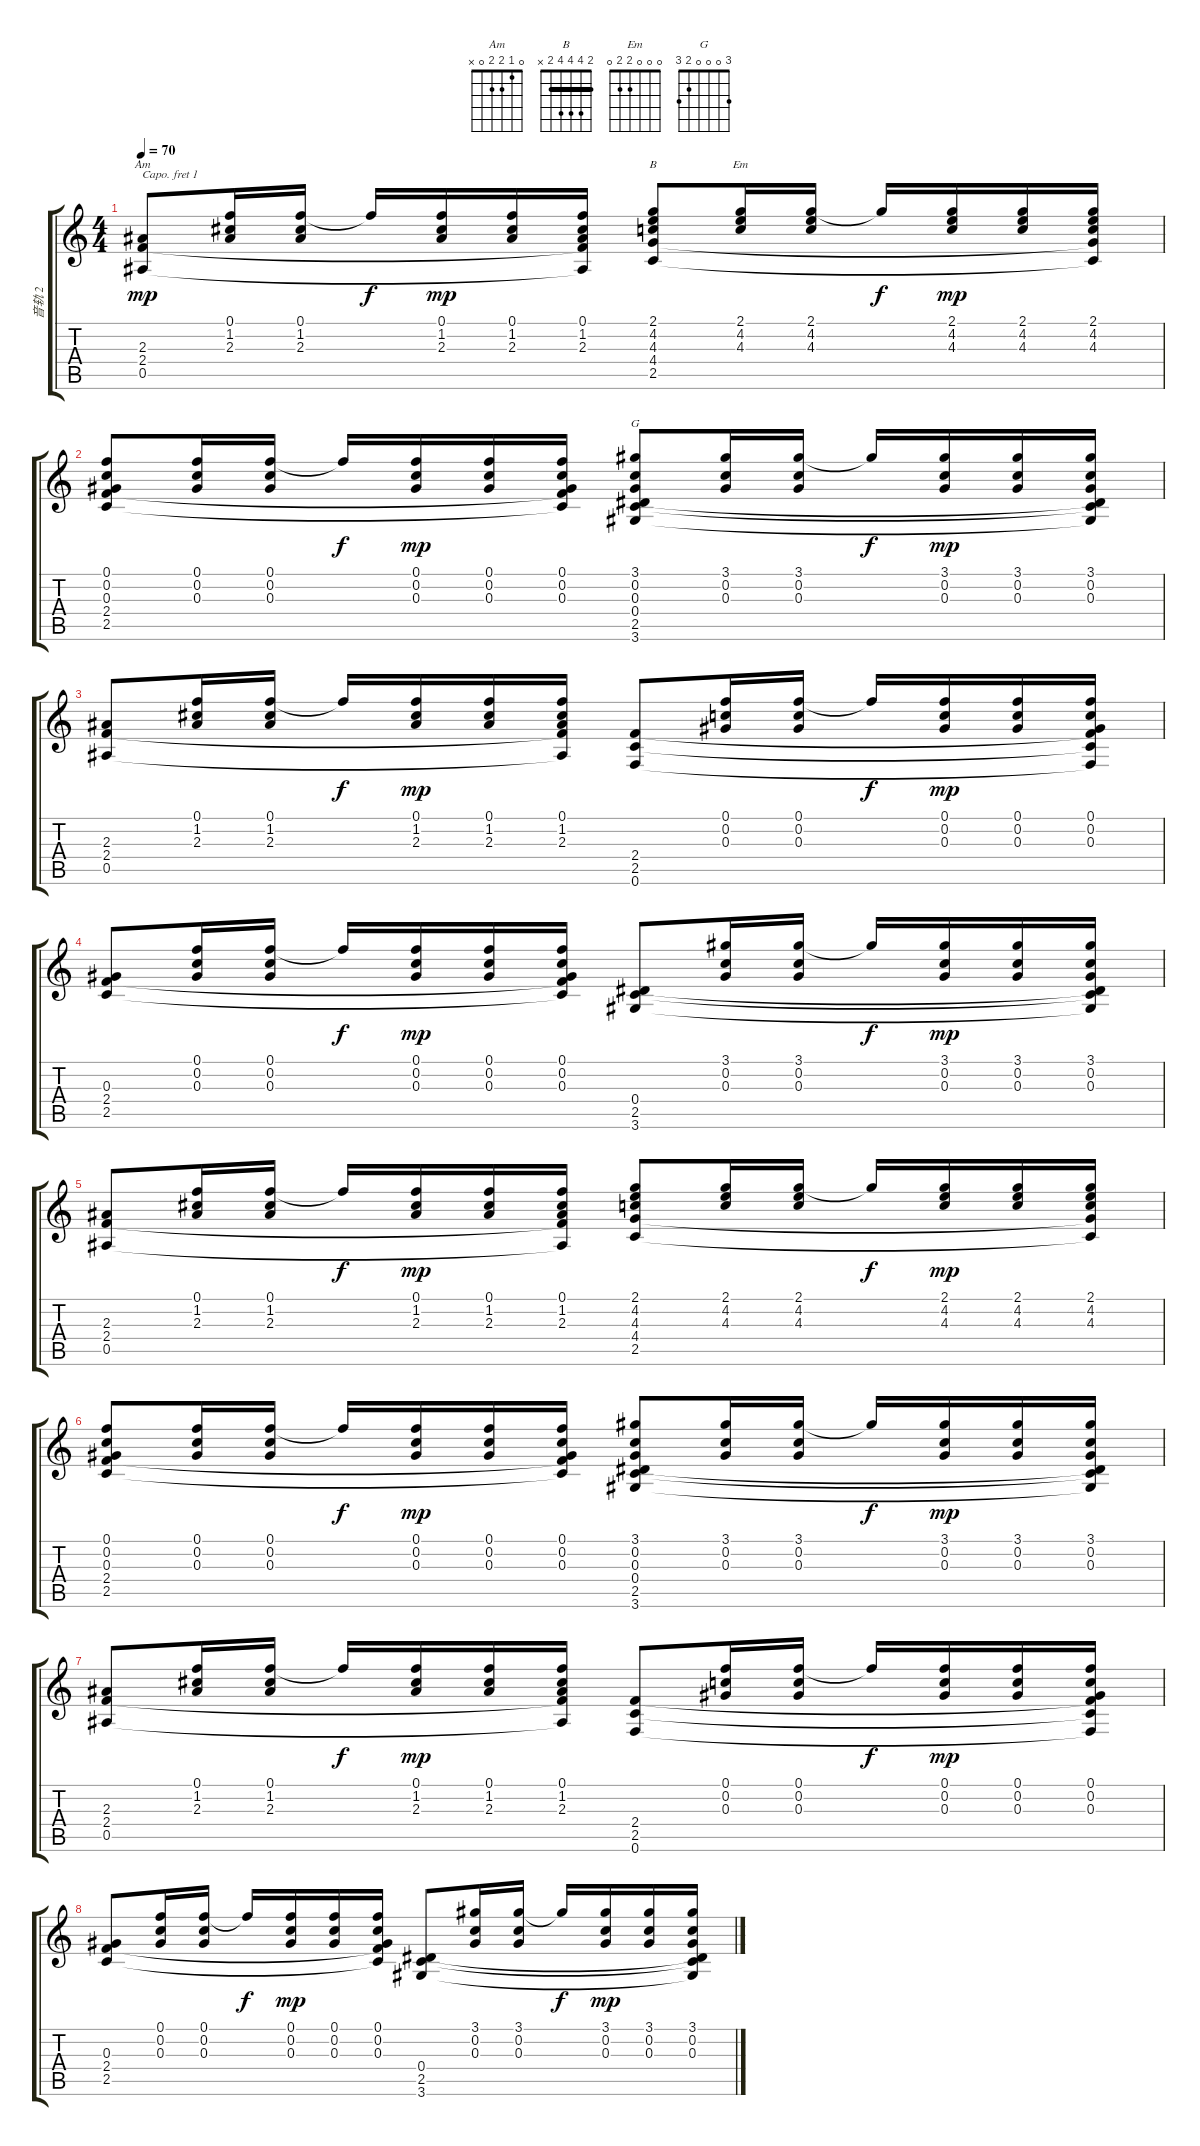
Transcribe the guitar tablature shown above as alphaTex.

\track ("音轨 2" "音轨 2") {instrument acousticguitarsteel}
\staff {score tabs}
\capo 1
\tuning (E4 B3 G3 D3 A2 E2) {hide}
\chord ("Am" 0 1 2 2 0 x)
\chord ("B" 2 4 4 4 2 x) {barre 2}
\chord ("Em" 0 0 0 2 2 0)
\chord ("G" 3 0 0 0 2 3)
\ts (4 4)
\tempo 70
\clef g2
\ks c
(2.3 2.4 0.5).8{ch "Am" dy mp} (0.1 1.2 2.3).16 (0.1 1.2 2.3).16 0.1{t}.16{dy f} (0.1 1.2 2.3).16{dy mp} (0.1 1.2 2.3).16 (0.1 1.2 2.3 2.4{t} 0.5{t}).16 (2.1 4.2 4.3 4.4 2.5).8{ch "B"} (2.1 4.2 4.3).16{ch "Em"} (2.1 4.2 4.3).16 2.1{t}.16{dy f} (2.1 4.2 4.3).16{dy mp} (2.1 4.2 4.3).16 (2.1 4.2 4.3 4.4{t} 2.5{t}).16 |
(0.1 0.2 0.3 2.4 2.5).8 (0.1 0.2 0.3).16 (0.1 0.2 0.3).16 0.1{t}.16{dy f} (0.1 0.2 0.3).16{dy mp} (0.1 0.2 0.3).16 (0.1 0.2 0.3 2.4{t} 2.5{t}).16 (3.1 0.2 0.3 0.4 2.5 3.6).8{ch "G"} (3.1 0.2 0.3).16 (3.1 0.2 0.3).16 3.1{t}.16{dy f} (3.1 0.2 0.3).16{dy mp} (3.1 0.2 0.3).16 (3.1 0.2 0.3 0.4{t} 2.5{t} 3.6{t}).16 |
(2.3 2.4 0.5).8 (0.1 1.2 2.3).16 (0.1 1.2 2.3).16 0.1{t}.16{dy f} (0.1 1.2 2.3).16{dy mp} (0.1 1.2 2.3).16 (0.1 1.2 2.3 2.4{t} 0.5{t}).16 (2.4 2.5 0.6).8 (0.1 0.2 0.3).16 (0.1 0.2 0.3).16 0.1{t}.16{dy f} (0.1 0.2 0.3).16{dy mp} (0.1 0.2 0.3).16 (0.1 0.2 0.3 2.4{t} 2.5{t} 0.6{t}).16 |
(0.3 2.4 2.5).8 (0.1 0.2 0.3).16 (0.1 0.2 0.3).16 0.1{t}.16{dy f} (0.1 0.2 0.3).16{dy mp} (0.1 0.2 0.3).16 (0.1 0.2 0.3 2.4{t} 2.5{t}).16 (0.4 2.5 3.6).8 (3.1 0.2 0.3).16 (3.1 0.2 0.3).16 3.1{t}.16{dy f} (3.1 0.2 0.3).16{dy mp} (3.1 0.2 0.3).16 (3.1 0.2 0.3 0.4{t} 2.5{t} 3.6{t}).16 |
(2.3 2.4 0.5).8 (0.1 1.2 2.3).16 (0.1 1.2 2.3).16 0.1{t}.16{dy f} (0.1 1.2 2.3).16{dy mp} (0.1 1.2 2.3).16 (0.1 1.2 2.3 2.4{t} 0.5{t}).16 (2.1 4.2 4.3 4.4 2.5).8 (2.1 4.2 4.3).16 (2.1 4.2 4.3).16 2.1{t}.16{dy f} (2.1 4.2 4.3).16{dy mp} (2.1 4.2 4.3).16 (2.1 4.2 4.3 4.4{t} 2.5{t}).16 |
(0.1 0.2 0.3 2.4 2.5).8 (0.1 0.2 0.3).16 (0.1 0.2 0.3).16 0.1{t}.16{dy f} (0.1 0.2 0.3).16{dy mp} (0.1 0.2 0.3).16 (0.1 0.2 0.3 2.4{t} 2.5{t}).16 (3.1 0.2 0.3 0.4 2.5 3.6).8 (3.1 0.2 0.3).16 (3.1 0.2 0.3).16 3.1{t}.16{dy f} (3.1 0.2 0.3).16{dy mp} (3.1 0.2 0.3).16 (3.1 0.2 0.3 0.4{t} 2.5{t} 3.6{t}).16 |
(2.3 2.4 0.5).8 (0.1 1.2 2.3).16 (0.1 1.2 2.3).16 0.1{t}.16{dy f} (0.1 1.2 2.3).16{dy mp} (0.1 1.2 2.3).16 (0.1 1.2 2.3 2.4{t} 0.5{t}).16 (2.4 2.5 0.6).8 (0.1 0.2 0.3).16 (0.1 0.2 0.3).16 0.1{t}.16{dy f} (0.1 0.2 0.3).16{dy mp} (0.1 0.2 0.3).16 (0.1 0.2 0.3 2.4{t} 2.5{t} 0.6{t}).16 |
(0.3 2.4 2.5).8 (0.1 0.2 0.3).16 (0.1 0.2 0.3).16 0.1{t}.16{dy f} (0.1 0.2 0.3).16{dy mp} (0.1 0.2 0.3).16 (0.1 0.2 0.3 2.4{t} 2.5{t}).16 (0.4 2.5 3.6).8 (3.1 0.2 0.3).16 (3.1 0.2 0.3).16 3.1{t}.16{dy f} (3.1 0.2 0.3).16{dy mp} (3.1 0.2 0.3).16 (3.1 0.2 0.3 0.4{t} 2.5{t} 3.6{t}).16
